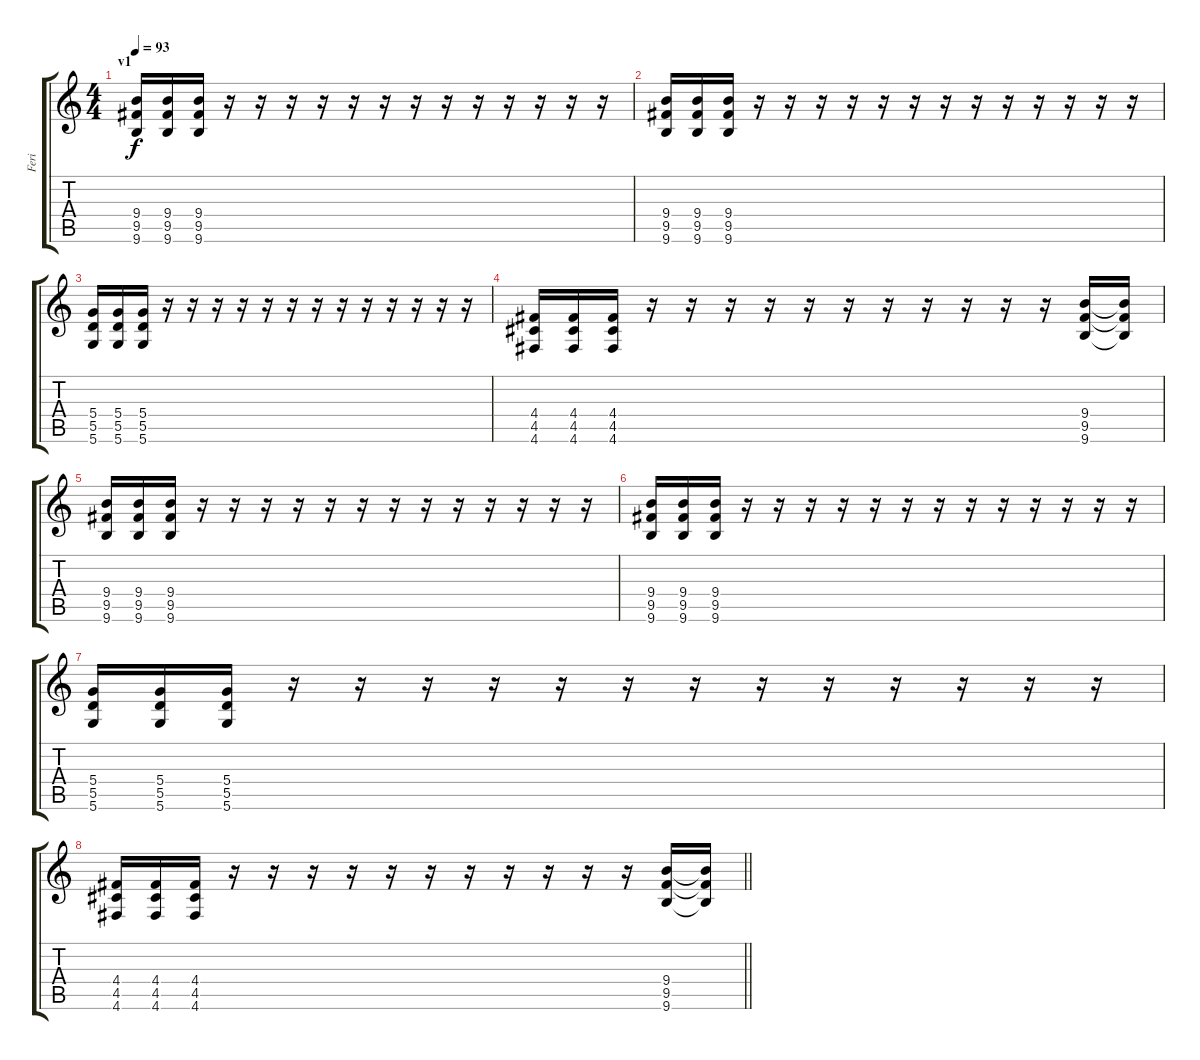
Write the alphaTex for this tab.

\track ("Feri" "Feri") {instrument distortionguitar}
\staff {score tabs}
\tuning (E4 B3 G3 D3 A2 D2) {hide}
\ts (4 4)
\section ("" "v1")
\tempo 93
\clef g2
\ks c
(9.4 9.5 9.6).16{dy f} (9.4 9.5 9.6).16 (9.4 9.5 9.6).16 r.16 r.16 r.16 r.16 r.16 r.16 r.16 r.16 r.16 r.16 r.16 r.16 r.16 |
(9.4 9.5 9.6).16 (9.4 9.5 9.6).16 (9.4 9.5 9.6).16 r.16 r.16 r.16 r.16 r.16 r.16 r.16 r.16 r.16 r.16 r.16 r.16 r.16 |
(5.4 5.5 5.6).16 (5.4 5.5 5.6).16 (5.4 5.5 5.6).16 r.16 r.16 r.16 r.16 r.16 r.16 r.16 r.16 r.16 r.16 r.16 r.16 r.16 |
(4.4 4.5 4.6).16 (4.4 4.5 4.6).16 (4.4 4.5 4.6).16 r.16 r.16 r.16 r.16 r.16 r.16 r.16 r.16 r.16 r.16 r.16 (9.4 9.5 9.6).16 (9.4{t} 9.5{t} 9.6{t}).16 |
(9.4 9.5 9.6).16 (9.4 9.5 9.6).16 (9.4 9.5 9.6).16 r.16 r.16 r.16 r.16 r.16 r.16 r.16 r.16 r.16 r.16 r.16 r.16 r.16 |
(9.4 9.5 9.6).16 (9.4 9.5 9.6).16 (9.4 9.5 9.6).16 r.16 r.16 r.16 r.16 r.16 r.16 r.16 r.16 r.16 r.16 r.16 r.16 r.16 |
(5.4 5.5 5.6).16 (5.4 5.5 5.6).16 (5.4 5.5 5.6).16 r.16 r.16 r.16 r.16 r.16 r.16 r.16 r.16 r.16 r.16 r.16 r.16 r.16 |
\barLineRight lightlight
(4.4 4.5 4.6).16 (4.4 4.5 4.6).16 (4.4 4.5 4.6).16 r.16 r.16 r.16 r.16 r.16 r.16 r.16 r.16 r.16 r.16 r.16 (9.4 9.5 9.6).16 (9.4{t} 9.5{t} 9.6{t}).16
